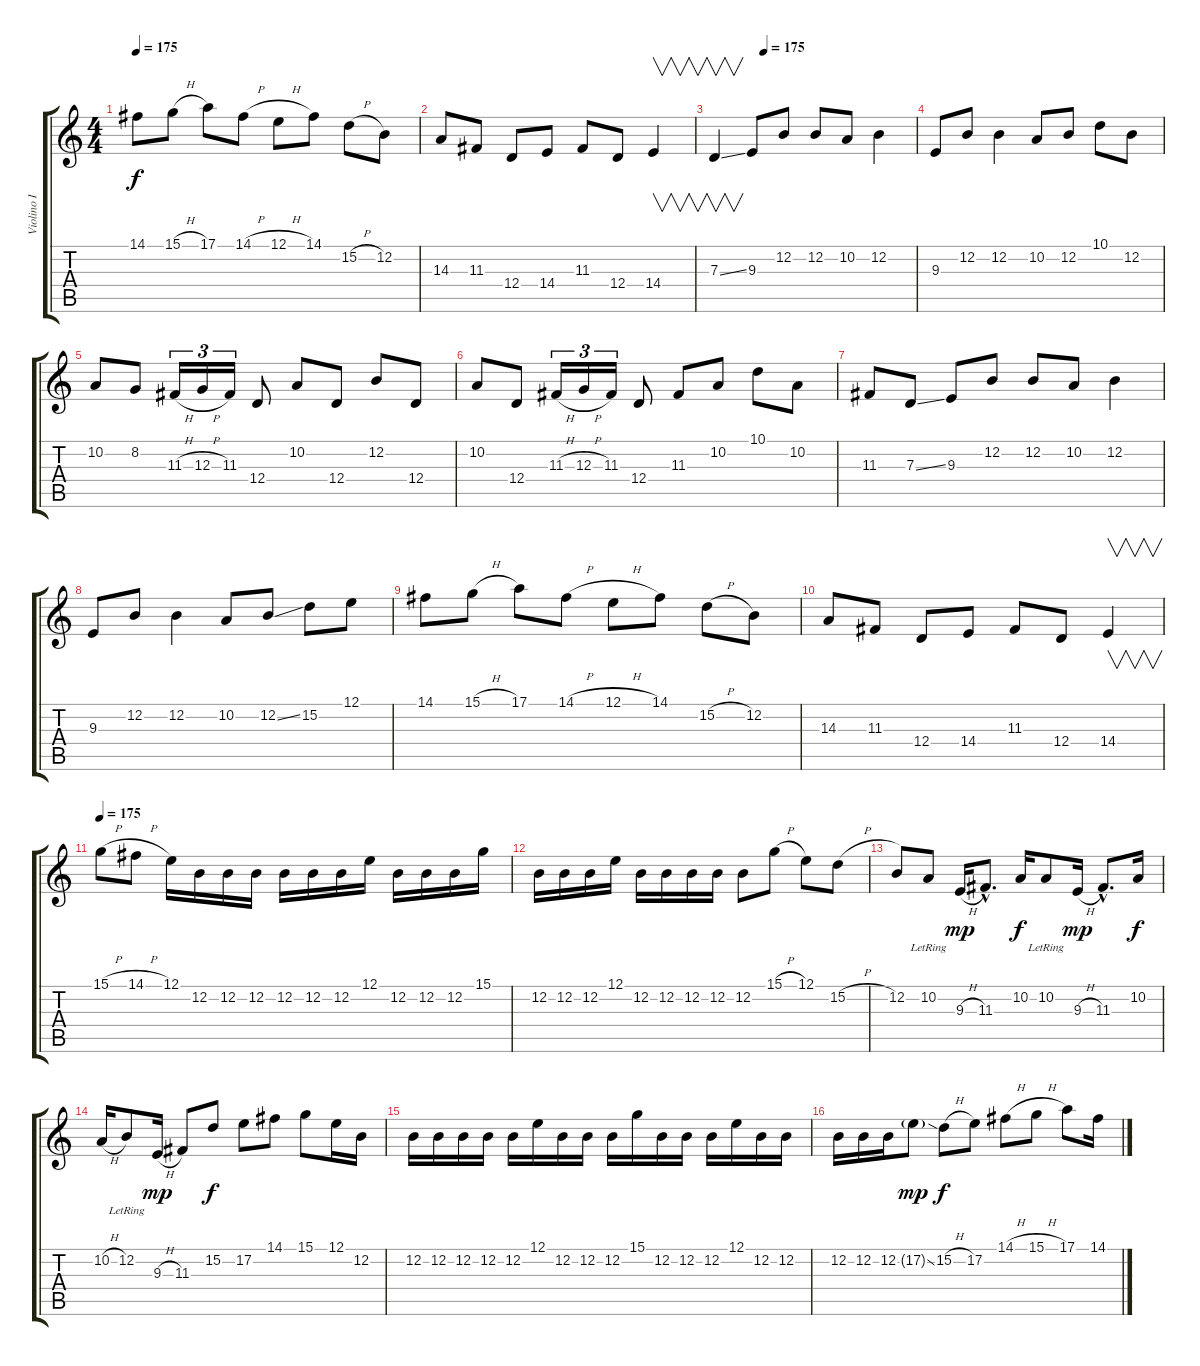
\track ("Violino I" "Violino I") {instrument violin}
\staff {score tabs}
\tuning (E4 B3 G3 D3 A2 E2) {hide}
\ts (4 4)
\tempo 175
\clef g2
\ks c
14.1.8{dy f} 15.1{h}.8 17.1.8 14.1{h}.8 12.1{h}.8 14.1.8 15.2{h}.8 12.2.8 |
14.3.8 11.3.8 12.4.8 14.4.8 11.3.8 12.4.8 14.4.4{v} |
\tempo (175 0.25)
7.3{ss}.4{v} 9.3.8 12.2.8 12.2.8 10.2.8 12.2.4 |
9.3.8 12.2.8 12.2.4 10.2.8 12.2.8 10.1.8 12.2.8 |
10.2.8 8.2.8 11.3{h}.16{tu (3 2)} 12.3{h}.16{tu (3 2)} 11.3.16{tu (3 2)} 12.4.8 10.2.8 12.4.8 12.2.8 12.4.8 |
10.2.8 12.4.8 11.3{h}.16{tu (3 2)} 12.3{h}.16{tu (3 2)} 11.3.16{tu (3 2)} 12.4.8 11.3.8 10.2.8 10.1.8 10.2.8 |
11.3.8 7.3{ss}.8 9.3.8 12.2.8 12.2.8 10.2.8 12.2.4 |
9.3.8 12.2.8 12.2.4 10.2.8 12.2{ss}.8 15.2.8 12.1.8 |
14.1.8 15.1{h}.8 17.1.8 14.1{h}.8 12.1{h}.8 14.1.8 15.2{h}.8 12.2.8 |
14.3.8 11.3.8 12.4.8 14.4.8 11.3.8 12.4.8 14.4.4{v} |
\tempo 175
15.1{h}.8 14.1{h}.8 12.1.16 12.2.16 12.2.16 12.2.16 12.2.16 12.2.16 12.2.16 12.1.16 12.2.16 12.2.16 12.2.16 15.1.16 |
12.2.16 12.2.16 12.2.16 12.1.16 12.2.16 12.2.16 12.2.16 12.2.16 12.2.8 15.1{h}.8 12.1.8 15.2{h}.8 |
12.2.8 10.2{lr}.8 9.3{h}.16{dy mp} 11.3{hac}.8{d} 10.2.16{dy f} 10.2{lr}.8 9.3{h}.16{dy mp} 11.3{hac}.8{d} 10.2.16{dy f} |
10.2{h}.16 12.2{lr}.8 9.3{h}.16{dy mp} 11.3.8 15.2.8{dy f} 17.2.8 14.1.8 15.1.8 12.1.16 12.2.16 |
12.2.16 12.2.16 12.2.16 12.2.16 12.2.16 12.1.16 12.2.16 12.2.16 12.2.16 15.1.16 12.2.16 12.2.16 12.2.16 12.1.16 12.2.16 12.2.16 |
12.2.16 12.2.16 12.2.16 17.2{ss g}.8{dy mp} 15.2{h}.8{dy f} 17.2.8 14.1{h}.8 15.1{h}.8 17.1.8 14.1{h}.16
